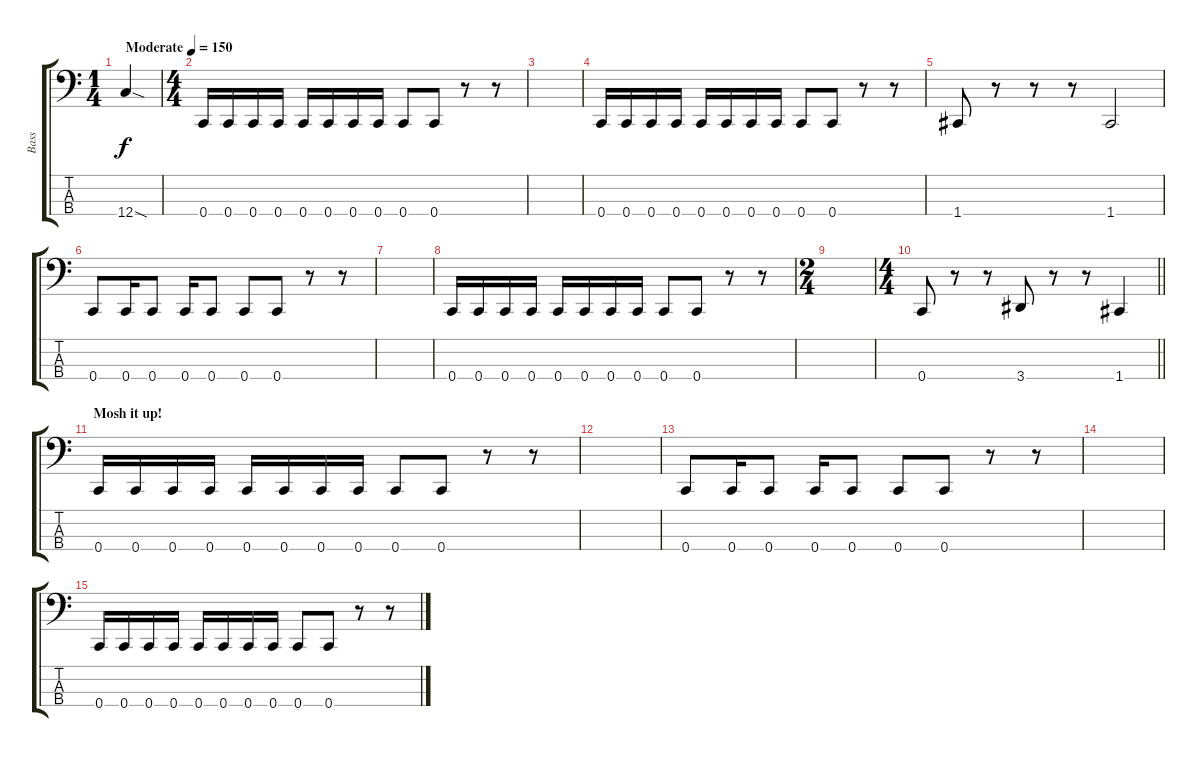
\track ("Bass" "Bass") {instrument electricbasspick}
\staff {score tabs}
\tuning (F2 C2 G1 C1) {hide}
\ts (1 4)
\tempo (150 "Moderate")
\clef f4
\ks c
12.4{sod}.4{dy f instrument electricbasspick} |
\ts (4 4)
0.4.16 0.4.16 0.4.16 0.4.16 0.4.16 0.4.16 0.4.16 0.4.16 0.4.8 0.4.8 r.8 r.8 |
|
0.4.16 0.4.16 0.4.16 0.4.16 0.4.16 0.4.16 0.4.16 0.4.16 0.4.8 0.4.8 r.8 r.8 |
1.4.8 r.8 r.8 r.8 1.4.2 |
0.4.8 0.4.16 0.4.8 0.4.16 0.4.8 0.4.8 0.4.8 r.8 r.8 |
|
0.4.16 0.4.16 0.4.16 0.4.16 0.4.16 0.4.16 0.4.16 0.4.16 0.4.8 0.4.8 r.8 r.8 |
\ts (2 4)
|
\ts (4 4)
\barLineRight lightlight
0.4.8 r.8 r.8 3.4.8 r.8 r.8 1.4.4 |
\section ("" "Mosh it up!")
0.4.16 0.4.16 0.4.16 0.4.16 0.4.16 0.4.16 0.4.16 0.4.16 0.4.8 0.4.8 r.8 r.8 |
|
0.4.8 0.4.16 0.4.8 0.4.16 0.4.8 0.4.8 0.4.8 r.8 r.8 |
|
0.4.16 0.4.16 0.4.16 0.4.16 0.4.16 0.4.16 0.4.16 0.4.16 0.4.8 0.4.8 r.8 r.8
